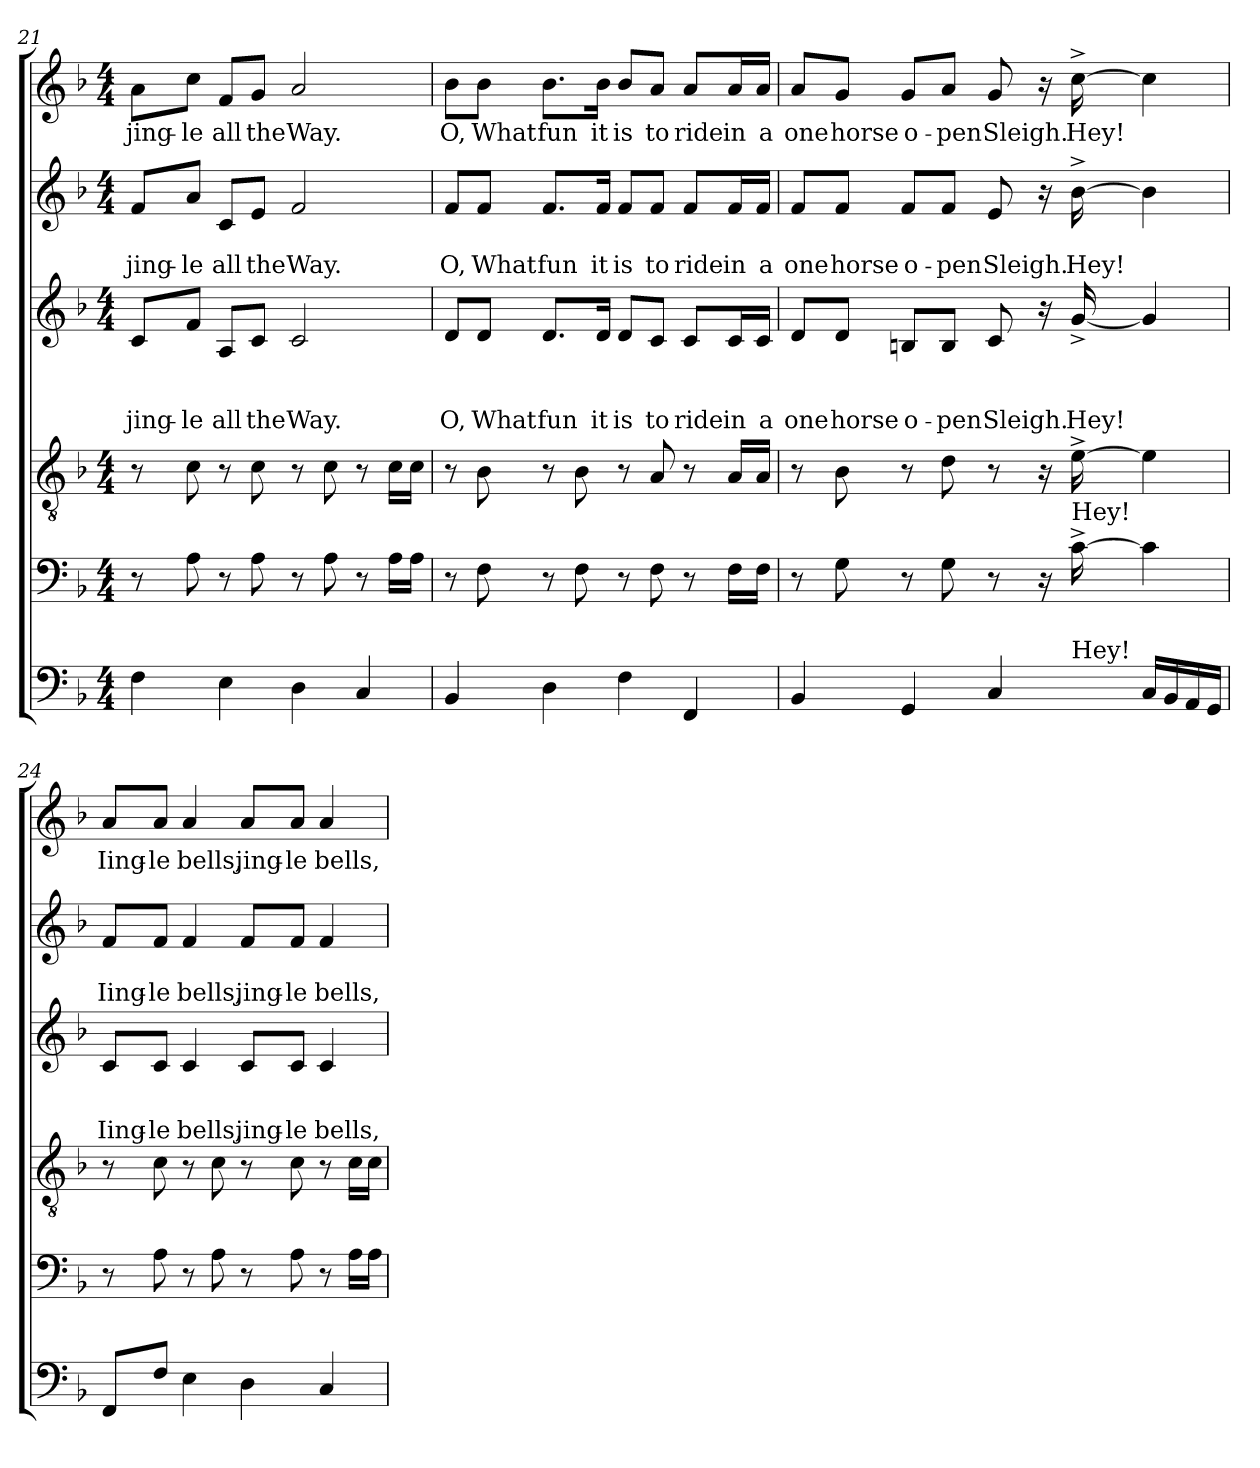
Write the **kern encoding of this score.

**kern	**kern	**kern	**kern	**text	**text	**text	**kern	**text	**text	**kern	**text
*part6	*part5	*part4	*part3	*part3	*part3	*part3	*part2	*part2	*part2	*part1	*part1
*staff6	*staff5	*staff4	*staff3	*staff3	*staff3	*staff3	*staff2	*staff2	*staff2	*staff1	*staff1
!!LO:LB:g=z
*clefF4	*clefF4	*clefGv2	*clefG2	*	*	*	*clefG2	*	*	*clefG2	*
*k[b-]	*k[b-]	*k[b-]	*k[b-]	*	*	*	*k[b-]	*	*	*k[b-]	*
*F:	*F:	*F:	*F:	*	*	*	*F:	*	*	*F:	*
*M4/4	*M4/4	*M4/4	*M4/4	*	*	*	*M4/4	*	*	*M4/4	*
=21	=21	=21	=21	=21	=21	=21	=21	=21	=21	=21	=21
!	!	!	!	!	!	!LO:LY:b	!	!	!LO:LY:b	!	!LO:LY:b
4F\	8r	8r	8c/L	.	.	jing-	8f/L	.	jing-	8a\L	jing-
!	!	!	!	!	!	!LO:LY:b:rj	!	!	!LO:LY:b:rj	!	!LO:LY:b:rj
.	8A\	8c\	8f/J	.	.	-le	8a/J	.	-le	8cc\J	-le
!	!	!	!	!	!	!LO:LY:b	!	!	!LO:LY:b	!	!LO:LY:b
4E\	8r	8r	8A/L	.	.	all	8c/L	.	all	8f/L	all
!	!	!	!	!	!	!LO:LY:b	!	!	!LO:LY:b	!	!LO:LY:b
.	8A\	8c\	8c/J	.	.	the	8e/J	.	the	8g/J	the
!	!	!	!	!	!	!LO:LY:b	!	!	!LO:LY:b	!	!LO:LY:b
4D\	8r	8r	2c/	.	.	Way.	2f/	.	Way.	2a/	Way.
.	8A\	8c\	.	.	.	.	.	.	.	.	.
4C/	8r	8r	.	.	.	.	.	.	.	.	.
.	16A\LL	16c\LL	.	.	.	.	.	.	.	.	.
.	16A\JJ	16c\JJ	.	.	.	.	.	.	.	.	.
=22	=22	=22	=22	=22	=22	=22	=22	=22	=22	=22	=22
!	!	!	!	!	!	!LO:LY:b	!	!	!LO:LY:b	!	!LO:LY:b
4BB-/	8r	8r	8d/L	.	.	O,	8f/L	.	O,	8b-\L	O,
!	!	!	!	!	!	!LO:LY:b	!	!	!LO:LY:b	!	!LO:LY:b
.	8F\	8B-\	8d/J	.	.	What	8f/J	.	What	8b-\J	What
!	!	!	!	!	!	!LO:LY:b	!	!	!LO:LY:b	!	!LO:LY:b
4D\	8r	8r	8.d/L	.	.	fun	8.f/L	.	fun	8.b-\L	fun
.	8F\	8B-\	.	.	.	.	.	.	.	.	.
!	!	!	!	!	!	!LO:LY:b	!	!	!LO:LY:b	!	!LO:LY:b
.	.	.	16d/Jk	.	.	it	16f/Jk	.	it	16b-\Jk	it
!	!	!	!	!	!	!LO:LY:b	!	!	!LO:LY:b	!	!LO:LY:b
4F\	8r	8r	8d/L	.	.	is	8f/L	.	is	8b-/L	is
!	!	!	!	!	!	!LO:LY:b	!	!	!LO:LY:b	!	!LO:LY:b
.	8F\	8A/	8c/J	.	.	to	8f/J	.	to	8a/J	to
!	!	!	!	!	!	!LO:LY:b	!	!	!LO:LY:b	!	!LO:LY:b
4FF/	8r	8r	8c/L	.	.	ride	8f/L	.	ride	8a/L	ride
!	!	!	!	!	!	!LO:LY:b	!	!	!LO:LY:b	!	!LO:LY:b
.	16F\LL	16A/LL	16c/L	.	.	in	16f/L	.	in	16a/L	in
!	!	!	!	!	!	!LO:LY:b	!	!	!LO:LY:b	!	!LO:LY:b
.	16F\JJ	16A/JJ	16c/JJ	.	.	a	16f/JJ	.	a	16a/JJ	a
=23	=23	=23	=23	=23	=23	=23	=23	=23	=23	=23	=23
!	!	!	!	!	!	!LO:LY:b	!	!	!LO:LY:b	!	!LO:LY:b
*^	*	*	*	*	*	*	*	*	*	*	*
4BB-/	2ryy	8r	8r	8d/L	.	.	one	8f/L	.	one	8a/L	one
!	!	!	!	!	!	!	!LO:LY:b	!	!	!LO:LY:b	!	!LO:LY:b
.	.	8G\	8B-\	8d/J	.	.	horse	8f/J	.	horse	8g/J	horse
!	!	!	!	!	!	!	!LO:LY:b	!	!	!LO:LY:b	!	!LO:LY:b
4GG/	.	8r	8r	8Bn/L	.	.	o-	8f/L	.	o-	8g/L	o-
!	!	!	!	!	!	!	!LO:LY:b	!	!	!LO:LY:b	!	!LO:LY:b
.	.	8G\	8d\	8B/J	.	.	-pen	8f/J	.	-pen	8a/J	-pen
!	!	!	!	!	!	!	!LO:LY:b	!	!	!LO:LY:b	!	!LO:LY:b
4C/	8.ryy	8r	8r	8c/	.	.	Sleigh.	8e/	.	Sleigh.	8g/	Sleigh.
.	.	16rC	16rA	16ra	.	.	.	16ra	.	.	16ra	.
!	!	!LO:TX:a:t=Hey!	!	!	!	!	!	!	!	!	!	!
!	!LO:TX:a:t=Hey!	!	!	!	!	!	!	!	!	!	!	!
!	!	!	!	!	!	!	!LO:LY:b	!	!	!LO:LY:b	!	!LO:LY:b
.	4ryy	[>16c^>\	[>16e^>\	[<16g^</	.	.	Hey!	[>16b-^>\	.	Hey!	[>16cc^>\	Hey!
16C/LL	.	4c\]	4e\]	4g/]	.	.	.	4b-\]	.	.	4cc\]	.
16BB-/	.	.	.	.	.	.	.	.	.	.	.	.
16AA/	.	.	.	.	.	.	.	.	.	.	.	.
16GG/JJ	16ryy	.	.	.	.	.	.	.	.	.	.	.
!!LO:PB:g=z
=24	=24	=24	=24	=24	=24	=24	=24	=24	=24	=24	=24	=24
!	!	!	!	!	!	!	!LO:LY:b	!	!	!LO:LY:b	!	!LO:LY:b
*v	*v	*	*	*	*	*	*	*	*	*	*	*
8FF/L	8r	8r	8c/L	.	.	Iing-	8f/L	.	Iing-	8a/L	Iing-
!	!	!	!	!	!	!LO:LY:b	!	!	!LO:LY:b	!	!LO:LY:b
8F/J	8A\	8c\	8c/J	.	.	-le	8f/J	.	-le	8a/J	-le
!	!	!	!	!	!	!LO:LY:b	!	!	!LO:LY:b	!	!LO:LY:b
4E\	8r	8r	4c/	.	.	bells,	4f/	.	bells,	4a/	bells,
.	8A\	8c\	.	.	.	.	.	.	.	.	.
!	!	!	!	!	!	!LO:LY:b	!	!	!LO:LY:b	!	!LO:LY:b
4D\	8r	8r	8c/L	.	.	jing-	8f/L	.	jing-	8a/L	jing-
!	!	!	!	!	!	!LO:LY:b:rj	!	!	!LO:LY:b:rj	!	!LO:LY:b:rj
.	8A\	8c\	8c/J	.	.	-le	8f/J	.	-le	8a/J	-le
!	!	!	!	!	!	!LO:LY:b	!	!	!LO:LY:b	!	!LO:LY:b
4C/	8r	8r	4c/	.	.	bells,	4f/	.	bells,	4a/	bells,
.	16A\LL	16c\LL	.	.	.	.	.	.	.	.	.
.	16A\JJ	16c\JJ	.	.	.	.	.	.	.	.	.
=	=	=	=	=	=	=	=	=	=	=	=
*-	*-	*-	*-	*-	*-	*-	*-	*-	*-	*-	*-
